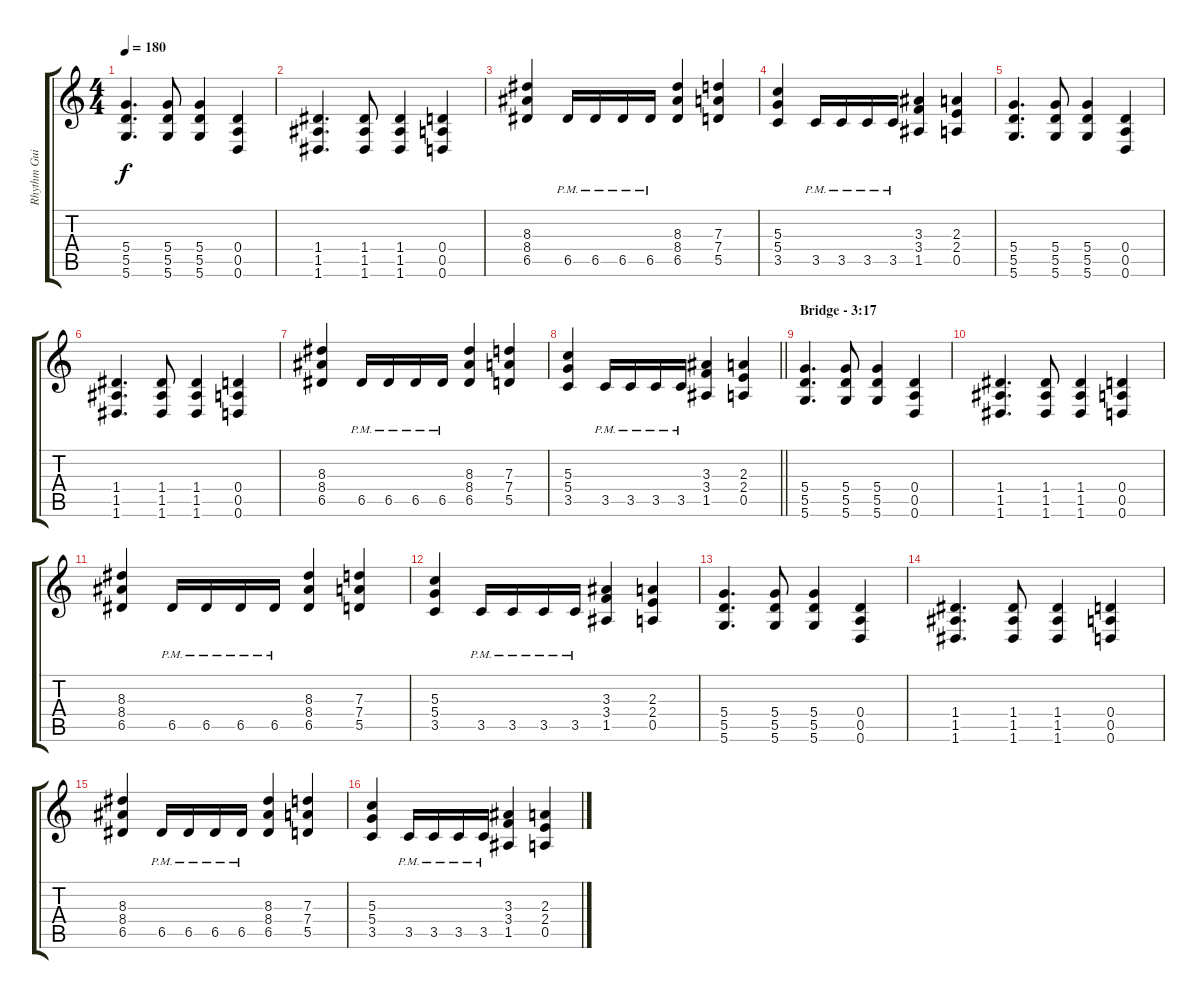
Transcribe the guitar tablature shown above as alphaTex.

\track ("Rhythm Guitar 1" "Rhythm Gui") {instrument distortionguitar}
\staff {score tabs}
\tuning (E4 B3 G3 D3 A2 D2) {hide}
\ts (4 4)
\tempo 180
\clef g2
\ks c
(5.4 5.5 5.6).4{d dy f} (5.4 5.5 5.6).8 (5.4 5.5 5.6).4 (0.4 0.5 0.6).4 |
(1.4 1.5 1.6).4{d} (1.4 1.5 1.6).8 (1.4 1.5 1.6).4 (0.4 0.5 0.6).4 |
(8.3 8.4 6.5).4 6.5{pm}.16 6.5{pm}.16 6.5{pm}.16 6.5{pm}.16 (8.3 8.4 6.5).4 (7.3 7.4 5.5).4 |
(5.3 5.4 3.5).4 3.5{pm}.16 3.5{pm}.16 3.5{pm}.16 3.5{pm}.16 (3.3 3.4 1.5).4 (2.3 2.4 0.5).4 |
(5.4 5.5 5.6).4{d} (5.4 5.5 5.6).8 (5.4 5.5 5.6).4 (0.4 0.5 0.6).4 |
(1.4 1.5 1.6).4{d} (1.4 1.5 1.6).8 (1.4 1.5 1.6).4 (0.4 0.5 0.6).4 |
(8.3 8.4 6.5).4 6.5{pm}.16 6.5{pm}.16 6.5{pm}.16 6.5{pm}.16 (8.3 8.4 6.5).4 (7.3 7.4 5.5).4 |
\barLineRight lightlight
(5.3 5.4 3.5).4 3.5{pm}.16 3.5{pm}.16 3.5{pm}.16 3.5{pm}.16 (3.3 3.4 1.5).4 (2.3 2.4 0.5).4 |
\section ("" "Bridge - 3:17")
(5.4 5.5 5.6).4{d} (5.4 5.5 5.6).8 (5.4 5.5 5.6).4 (0.4 0.5 0.6).4 |
(1.4 1.5 1.6).4{d} (1.4 1.5 1.6).8 (1.4 1.5 1.6).4 (0.4 0.5 0.6).4 |
(8.3 8.4 6.5).4 6.5{pm}.16 6.5{pm}.16 6.5{pm}.16 6.5{pm}.16 (8.3 8.4 6.5).4 (7.3 7.4 5.5).4 |
(5.3 5.4 3.5).4 3.5{pm}.16 3.5{pm}.16 3.5{pm}.16 3.5{pm}.16 (3.3 3.4 1.5).4 (2.3 2.4 0.5).4 |
(5.4 5.5 5.6).4{d} (5.4 5.5 5.6).8 (5.4 5.5 5.6).4 (0.4 0.5 0.6).4 |
(1.4 1.5 1.6).4{d} (1.4 1.5 1.6).8 (1.4 1.5 1.6).4 (0.4 0.5 0.6).4 |
(8.3 8.4 6.5).4 6.5{pm}.16 6.5{pm}.16 6.5{pm}.16 6.5{pm}.16 (8.3 8.4 6.5).4 (7.3 7.4 5.5).4 |
(5.3 5.4 3.5).4 3.5{pm}.16 3.5{pm}.16 3.5{pm}.16 3.5{pm}.16 (3.3 3.4 1.5).4 (2.3 2.4 0.5).4
